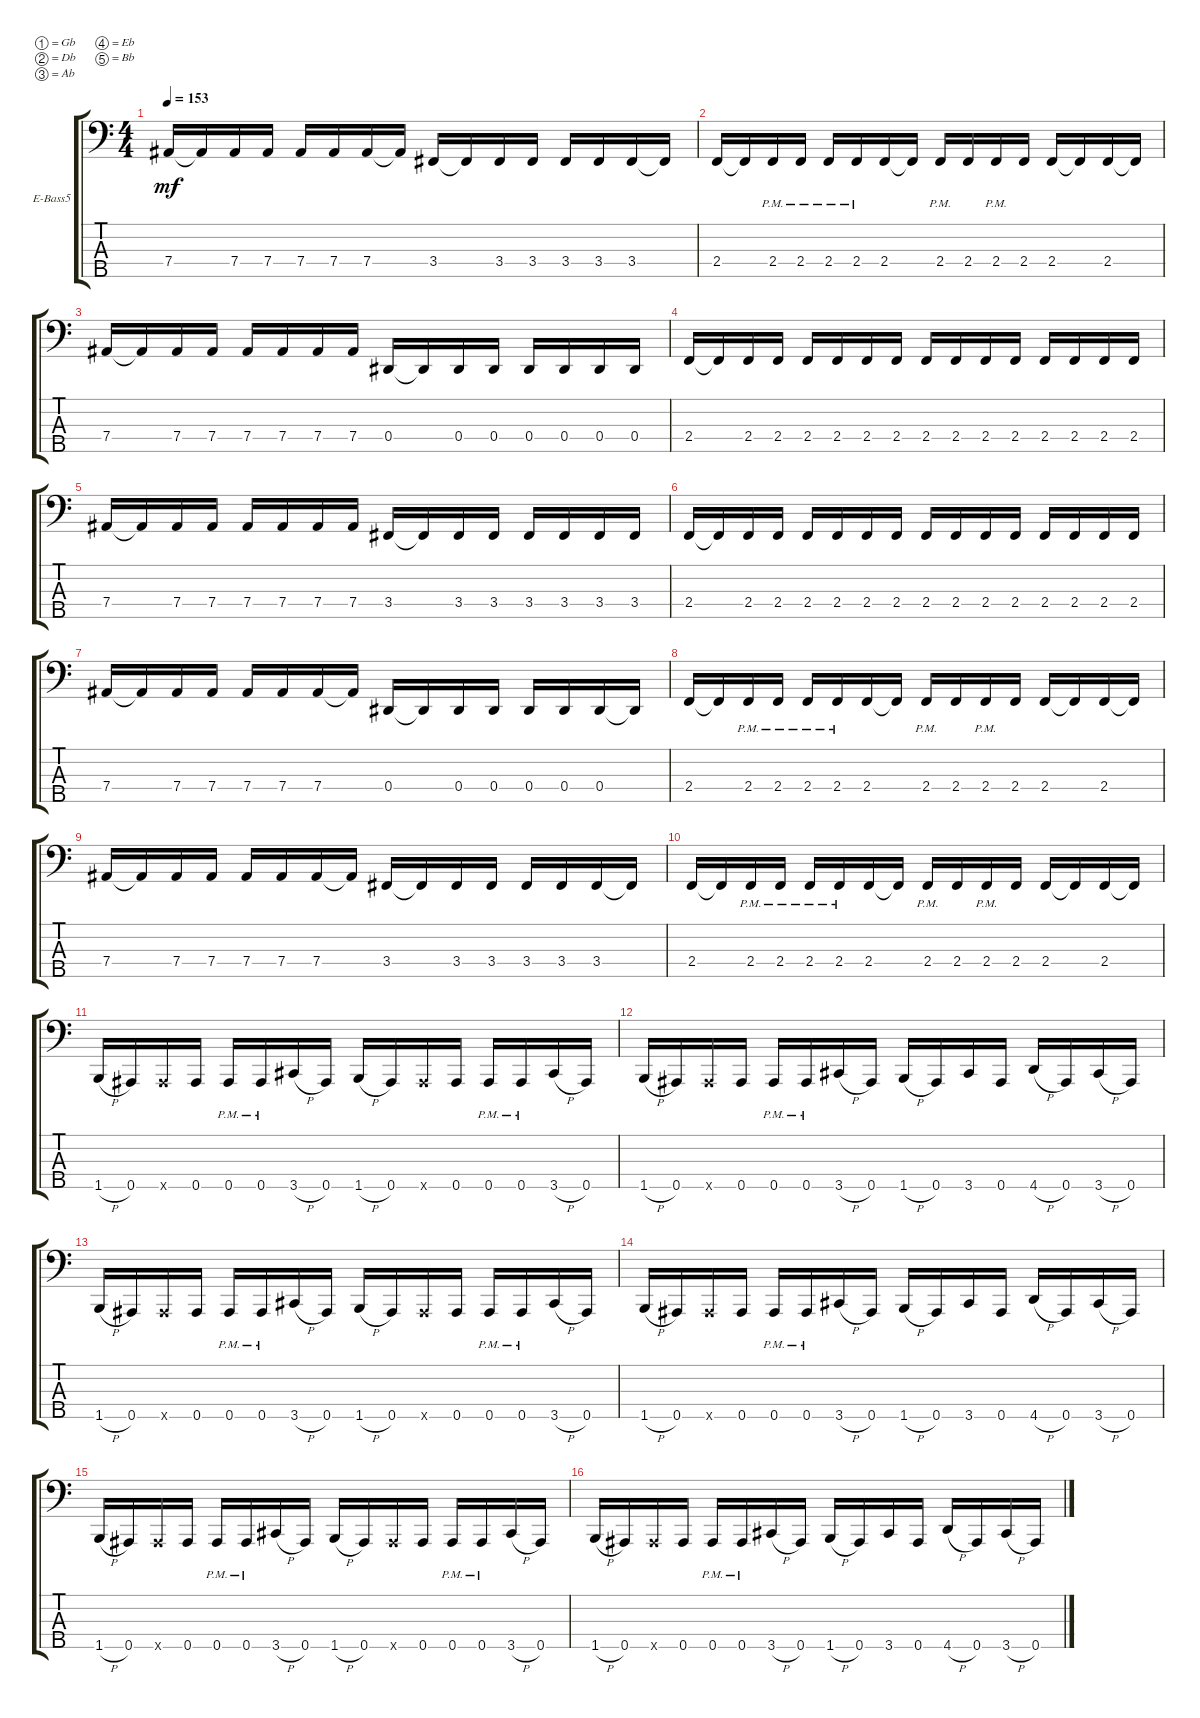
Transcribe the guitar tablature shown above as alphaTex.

\bracketExtendMode groupsimilarinstruments
\firstSystemTrackNameOrientation horizontal
\otherSystemsTrackNameOrientation horizontal
\track ("Electric Bass" "E-Bass5") {instrument electricbassfinger}
\staff {score tabs}
\tuning (Gb2 Db2 Ab1 Eb1 Bb0)
\ts (4 4)
\tempo 153
\clef f4
\scale
0.333333
\ks c
7.4.16{dy mf} 7.4{t}.16 7.4.16 7.4.16 7.4.16 7.4.16 7.4.16 7.4{t}.16 3.4.16 3.4{t}.16 3.4.16 3.4.16 3.4.16 3.4.16 3.4.16 3.4{t}.16 |
\scale
0.333333 2.4.16 2.4{t}.16 2.4{pm}.16 2.4{pm}.16 2.4{pm}.16 2.4{pm}.16 2.4.16 2.4{t}.16 2.4{pm}.16 2.4.16 2.4{pm}.16 2.4.16 2.4.16 2.4{t}.16 2.4.16 2.4{t}.16 |
\scale
0.333333 7.4.16 7.4{t}.16 7.4.16 7.4.16 7.4.16 7.4.16 7.4.16 7.4.16 0.4.16 0.4{t}.16 0.4.16 0.4.16 0.4.16 0.4.16 0.4.16 0.4.16 |
\scale
0.333333 2.4.16 2.4{t}.16 2.4.16 2.4.16 2.4.16 2.4.16 2.4.16 2.4.16 2.4.16 2.4.16 2.4.16 2.4.16 2.4.16 2.4.16 2.4.16 2.4.16 |
\scale
0.333333 7.4.16 7.4{t}.16 7.4.16 7.4.16 7.4.16 7.4.16 7.4.16 7.4.16 3.4.16 3.4{t}.16 3.4.16 3.4.16 3.4.16 3.4.16 3.4.16 3.4.16 |
\scale
0.333333 2.4.16 2.4{t}.16 2.4.16 2.4.16 2.4.16 2.4.16 2.4.16 2.4.16 2.4.16 2.4.16 2.4.16 2.4.16 2.4.16 2.4.16 2.4.16 2.4.16 |
\scale
0.333333 7.4.16 7.4{t}.16 7.4.16 7.4.16 7.4.16 7.4.16 7.4.16 7.4{t}.16 0.4.16 0.4{t}.16 0.4.16 0.4.16 0.4.16 0.4.16 0.4.16 0.4{t}.16 |
\scale
0.333333 2.4.16 2.4{t}.16 2.4{pm}.16 2.4{pm}.16 2.4{pm}.16 2.4{pm}.16 2.4.16 2.4{t}.16 2.4{pm}.16 2.4.16 2.4{pm}.16 2.4.16 2.4.16 2.4{t}.16 2.4.16 2.4{t}.16 |
\scale
0.333333 7.4.16 7.4{t}.16 7.4.16 7.4.16 7.4.16 7.4.16 7.4.16 7.4{t}.16 3.4.16 3.4{t}.16 3.4.16 3.4.16 3.4.16 3.4.16 3.4.16 3.4{t}.16 |
\scale
0.333333 2.4.16 2.4{t}.16 2.4{pm}.16 2.4{pm}.16 2.4{pm}.16 2.4{pm}.16 2.4.16 2.4{t}.16 2.4{pm}.16 2.4.16 2.4{pm}.16 2.4.16 2.4.16 2.4{t}.16 2.4.16 2.4{t}.16 |
\scale
0.333333 1.5{h}.16 0.5.16 0.5{x}.16 0.5.16 0.5{pm}.16 0.5{pm}.16 3.5{h}.16 0.5.16 1.5{h}.16 0.5.16 0.5{x}.16 0.5.16 0.5{pm}.16 0.5{pm}.16 3.5{h}.16 0.5.16 |
\scale
0.333333 1.5{h}.16 0.5.16 0.5{x}.16 0.5.16 0.5{pm}.16 0.5{pm}.16 3.5{h}.16 0.5.16 1.5{h}.16 0.5.16 3.5.16 0.5.16 4.5{h}.16 0.5.16 3.5{h}.16 0.5.16 |
\scale
0.333333 1.5{h}.16 0.5.16 0.5{x}.16 0.5.16 0.5{pm}.16 0.5{pm}.16 3.5{h}.16 0.5.16 1.5{h}.16 0.5.16 0.5{x}.16 0.5.16 0.5{pm}.16 0.5{pm}.16 3.5{h}.16 0.5.16 |
\scale
0.333333 1.5{h}.16 0.5.16 0.5{x}.16 0.5.16 0.5{pm}.16 0.5{pm}.16 3.5{h}.16 0.5.16 1.5{h}.16 0.5.16 3.5.16 0.5.16 4.5{h}.16 0.5.16 3.5{h}.16 0.5.16 |
\scale
0.333333 1.5{h}.16 0.5.16 0.5{x}.16 0.5.16 0.5{pm}.16 0.5{pm}.16 3.5{h}.16 0.5.16 1.5{h}.16 0.5.16 0.5{x}.16 0.5.16 0.5{pm}.16 0.5{pm}.16 3.5{h}.16 0.5.16 |
\scale
0.333333 1.5{h}.16 0.5.16 0.5{x}.16 0.5.16 0.5{pm}.16 0.5{pm}.16 3.5{h}.16 0.5.16 1.5{h}.16 0.5.16 3.5.16 0.5.16 4.5{h}.16 0.5.16 3.5{h}.16 0.5.16
